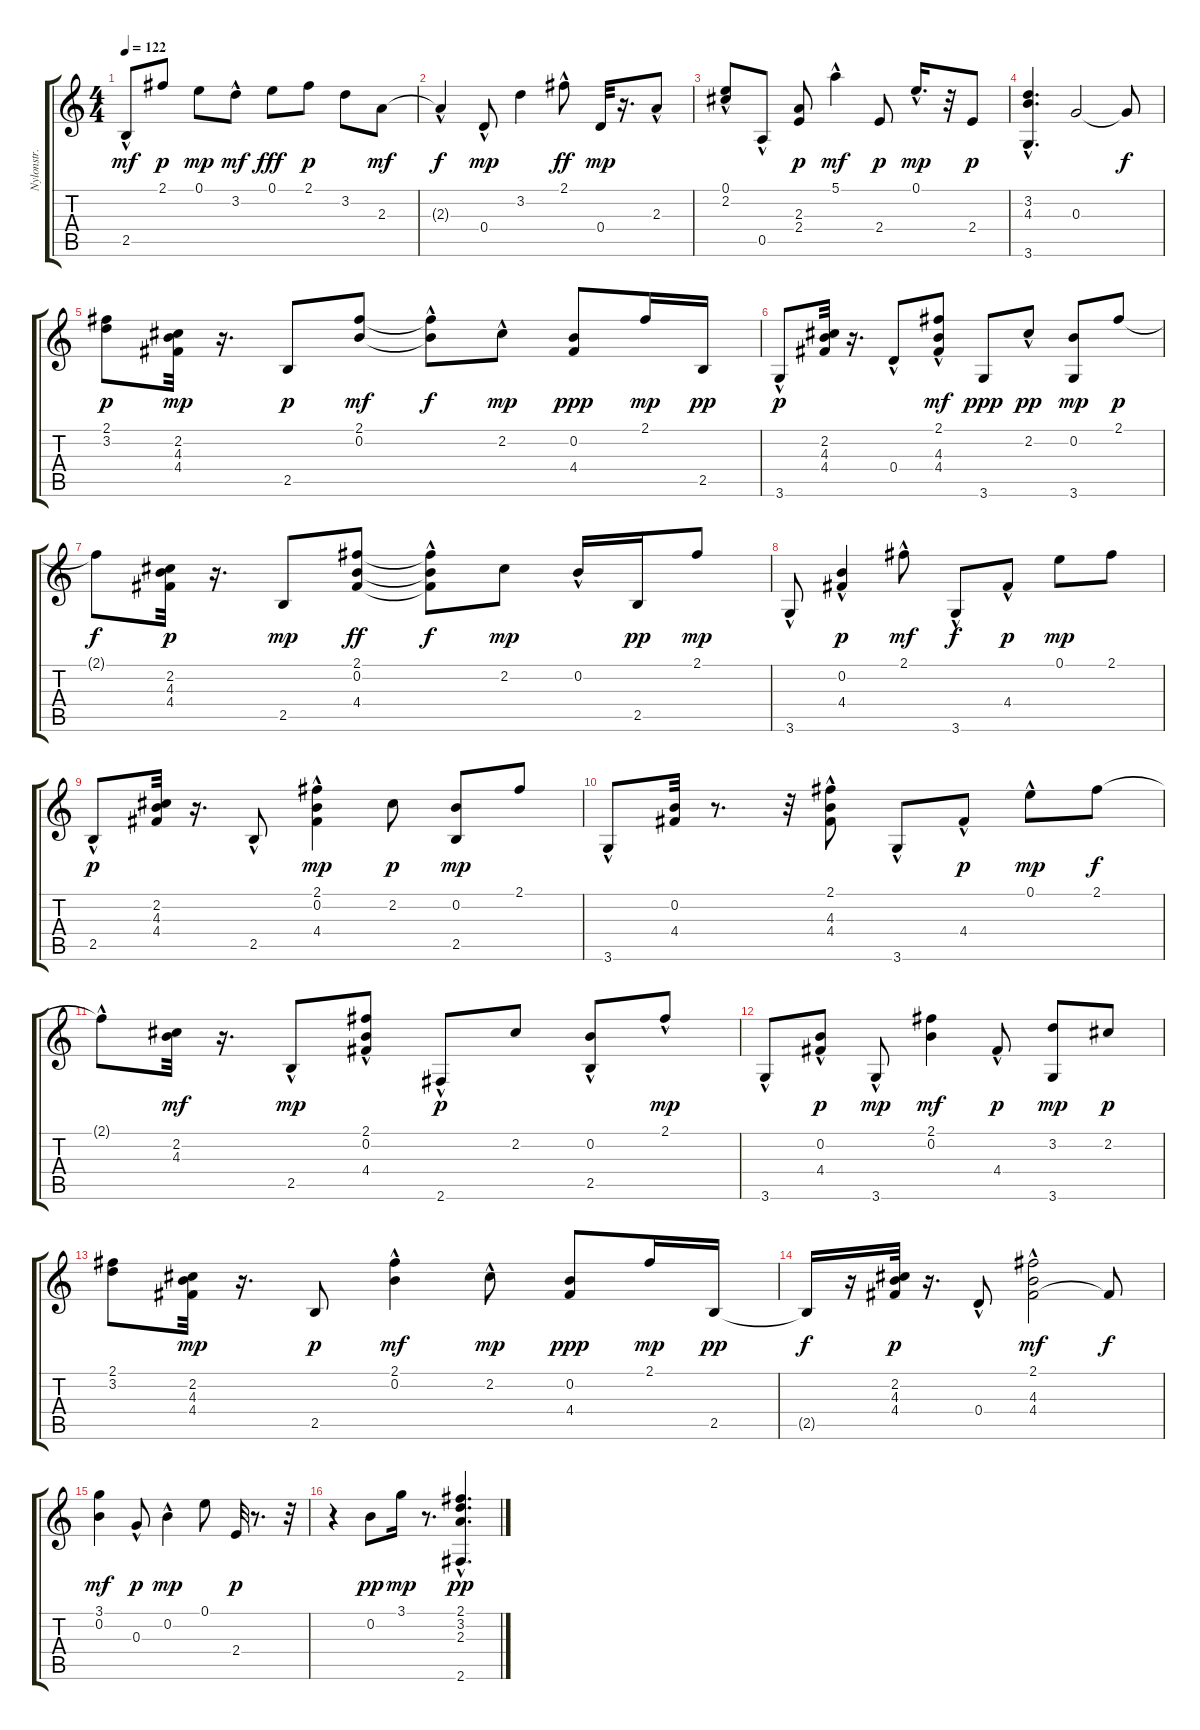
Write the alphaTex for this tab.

\track (" Nylonstr. Gt.*merged" " Nylonstr.") {instrument acousticguitarnylon}
\staff {score tabs}
\tuning (E4 B3 G3 D3 A2 E2) {hide}
\ts (4 4)
\tempo 122
\clef g2
\ks c
2.5{hac}.8{dy mf} 2.1.8{dy p} 0.1.8{dy mp} 3.2{hac}.8{dy mf} 0.1.8{dy fff} 2.1.8{dy p} 3.2.8 2.3.8{dy mf} |
2.3{hac t}.4{dy f} 0.4{hac}.8{dy mp} 3.2.4 2.1{hac}.8{dy ff} 0.4.32{dy mp} r.16{d} 2.3{hac}.8 |
(0.1 2.2{hac}).8 0.5{hac}.8 (2.3 2.4).8{dy p} 5.1{hac}.4{dy mf} 2.4.8{dy p} 0.1{hac}.16{d dy mp} r.32 2.4.8{dy p} |
(3.2{hac} 4.3{hac} 3.6{hac}).4{d} 0.3.2 0.3{t}.8{dy f} |
(2.1 3.2).8{dy p} (2.2 4.3 4.4).32{dy mp} r.16{d} 2.5.8{dy p} (2.1 0.2).8{dy mf} (2.1{t} 0.2{hac t}).8{dy f} 2.2{hac}.8{dy mp} (0.2 4.4).8{dy ppp} 2.1.16{dy mp} 2.5.16{dy pp} |
3.6{hac}.8{dy p} (2.2 4.3 4.4).32 r.16{d} 0.4{hac}.8 (2.1{hac} 4.3 4.4).8{dy mf} 3.6.8{dy ppp} 2.2{hac}.8{dy pp} (0.2 3.6).8{dy mp} 2.1.8{dy p} |
2.1{t}.8{dy f} (2.2 4.3 4.4).32{dy p} r.16{d} 2.5.8{dy mp} (2.1 0.2 4.4).8{dy ff} (2.1{t} 0.2{t} 4.4{hac t}).8{dy f} 2.2.8{dy mp} 0.2{hac}.16 2.5.16{dy pp} 2.1.8{dy mp} |
3.6{hac}.8 (0.2{hac} 4.4{hac}).4{dy p} 2.1{hac}.8{dy mf} 3.6{hac}.8{dy f} 4.4{hac}.8{dy p} 0.1.8{dy mp} 2.1.8 |
2.5{hac}.8{dy p} (2.2 4.3 4.4).32 r.16{d} 2.5{hac}.8 (2.1{hac} 0.2 4.4).4{dy mp} 2.2.8{dy p} (0.2 2.5).8{dy mp} 2.1.8 |
3.6{hac}.8 (0.2 4.4).32 r.8{d} r.32 (2.1{hac} 4.3 4.4{hac}).8 3.6{hac}.8 4.4{hac}.8{dy p} 0.1{hac}.8{dy mp} 2.1.8{dy f} |
2.1{hac t}.8 (2.2 4.3).32{dy mf} r.16{d} 2.5{hac}.8{dy mp} (2.1{hac} 0.2 4.4).8 2.6{hac}.8{dy p} 2.2.8 (0.2{hac} 2.5).8 2.1{hac}.8{dy mp} |
3.6{hac}.8 (0.2{hac} 4.4).8{dy p} 3.6{hac}.8{dy mp} (2.1 0.2).4{dy mf} 4.4{hac}.8{dy p} (3.2 3.6).8{dy mp} 2.2.8{dy p} |
(2.1 3.2).8 (2.2 4.3 4.4).32{dy mp} r.16{d} 2.5.8{dy p} (2.1{hac} 0.2).4{dy mf} 2.2{hac}.8{dy mp} (0.2 4.4).8{dy ppp} 2.1.16{dy mp} 2.5.16{dy pp} |
2.5{t}.16{dy f} r.16 (2.2 4.3 4.4).32{dy p} r.16{d} 0.4{hac}.8 (2.1{hac} 4.3 4.4).2{dy mf} 4.4{t}.8{dy f} |
(3.1 0.2).4{dy mf} 0.3{hac}.8{dy p} 0.2{hac}.4{dy mp} 0.1.8 2.4.32{dy p} r.8{d} r.32 |
r.4 0.2.8{dy pp} 3.1.16{dy mp} r.8{d} (2.1{hac} 3.2 2.3 2.6).4{d dy pp}
